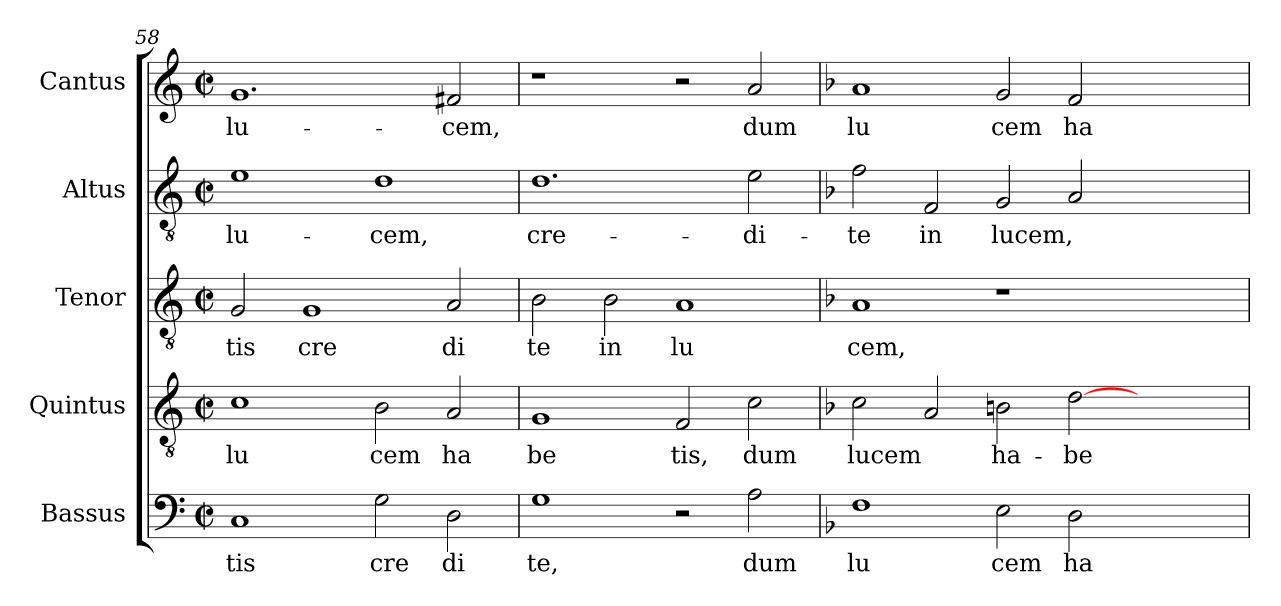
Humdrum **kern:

**kern	**text	**kern	**text	**kern	**text	**kern	**text	**kern	**text
*part5	*part5	*part4	*part4	*part3	*part3	*part2	*part2	*part1	*part1
*staff5	*staff5	*staff4	*staff4	*staff3	*staff3	*staff2	*staff2	*staff1	*staff1
*I"Bassus	*	*I"Quintus	*	*I"Tenor	*	*I"Altus	*	*I"Cantus	*
*clefF4	*	*clefGv2	*	*clefGv2	*	*clefGv2	*	*clefG2	*
*k[]	*	*k[]	*	*k[]	*	*k[]	*	*k[]	*
*C:	*	*C:	*	*C:	*	*C:	*	*C:	*
*M2/2	*	*M2/2	*	*M2/2	*	*M2/2	*	*M2/2	*
*met(c|)	*	*met(c|)	*	*met(c|)	*	*met(c|)	*	*met(c|)	*
=58	=58	=58	=58	=58	=58	=58	=58	=58	=58
!	!LO:LY:b:cj	!	!LO:LY:b:cj	!	!LO:LY:b:cj	!	!LO:LY:b:cj	!	!LO:LY:b:cj
1C	tis	1c	lu	2G/	tis	1e	lu-	1.g	lu-
!	!	!	!	!	!LO:LY:b:cj	!	!	!	!
.	.	.	.	1G	cre	.	.	.	.
!	!LO:LY:b:cj	!	!LO:LY:b:cj	!	!	!	!LO:LY:b:cj	!	!
2G\	cre	2B\	cem	.	.	1d	-cem,	.	.
!	!LO:LY:b:cj	!	!LO:LY:b:cj	!	!LO:LY:b:cj	!	!	!	!LO:LY:b:cj
2D\	di	2A/	ha	2A/	di	.	.	2f#X/	-cem,
=59	=59	=59	=59	=59	=59	=59	=59	=59	=59
!	!LO:LY:b:cj	!	!LO:LY:b:cj	!	!LO:LY:b:cj	!	!LO:LY:b:cj	!	!
1G	te,	1G	be	2B\	te	1.d	cre-	1r	.
!	!	!	!	!	!LO:LY:b:cj	!	!	!	!
.	.	.	.	2B\	in	.	.	.	.
!	!	!	!LO:LY:b:cj	!	!LO:LY:b:cj	!	!	!	!
2r	.	2F/	tis,	1A	lu	.	.	2r	.
!	!LO:LY:b:cj	!	!LO:LY:b:cj	!	!	!	!LO:LY:b:cj	!	!LO:LY:b:cj
2A\	dum	2c\	dum	.	.	2e\	-di-	2a/	dum
!!LO:LB:g=z
=60	=60	=60	=60	=60	=60	=60	=60	=60	=60
*k[b-]	*	*k[b-]	*	*k[b-]	*	*k[b-]	*	*k[b-]	*
*F:	*	*F:	*	*F:	*	*F:	*	*F:	*
!	!LO:LY:b:cj	!	!LO:LY:b	!	!LO:LY:b:cj	!	!LO:LY:b:cj	!	!LO:LY:b:cj
1F	lu	2c\	lucem	1A	cem,	2f\	-te	1a	lu
!	!	!	!	!	!	!	!LO:LY:b:cj	!	!
.	.	2A/	.	.	.	2F/	in	.	.
!	!LO:LY:b:cj	!	!LO:LY:b:cj	!LO:N:vis=1	!	!	!LO:LY:b	!	!LO:LY:b:cj
2E\	cem	2Bn\	ha-	0r	.	2G/	lucem,	2g/	cem
!	!LO:LY:b:cj	!	!LO:LY:b:cj	!	!	!	!	!	!LO:LY:b:cj
2D\	ha	[>2d\	-be-	.	.	2A/	.	2f/	ha
1ryy	.	1ryy	.	.	.	1ryy	.	1ryy	.
=	=	=	=	=	=	=	=	=	=
*-	*-	*-	*-	*-	*-	*-	*-	*-	*-
